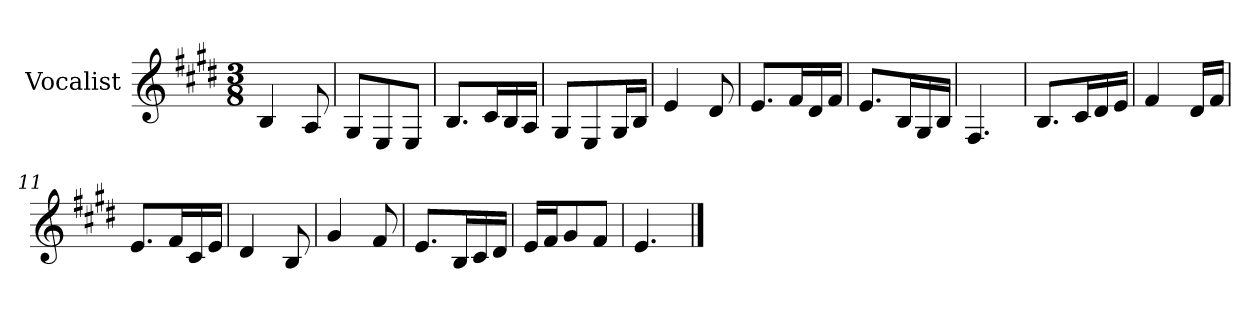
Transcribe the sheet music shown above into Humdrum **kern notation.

**kern
*part1
*staff1
*I"Vocalist
*k[f#c#g#d#]
*E:
*M3/8
=1
4B
8A
=2
8G#L
8E
8EJ
=3
8.BL
16c#L
16B
16AJJ
=4
8G#L
8E
16G#L
16BJJ
=5
4e
8d#
=6
8.eL
16f#L
16d#
16f#JJ
=7
8.eL
16BL
16G#
16BJJ
=8
4.F#
=9
8.BL
16c#L
16d#
16eJJ
=10
4f#
16d#LL
16f#JJ
=11
8.eL
16f#L
16c#
16eJJ
=12
4d#
8B
=13
4g#
8f#
=14
8.eL
16BL
16c#
16d#JJ
=15
16eLL
16f#J
8g#
8f#J
=16
4.e
==
*-
